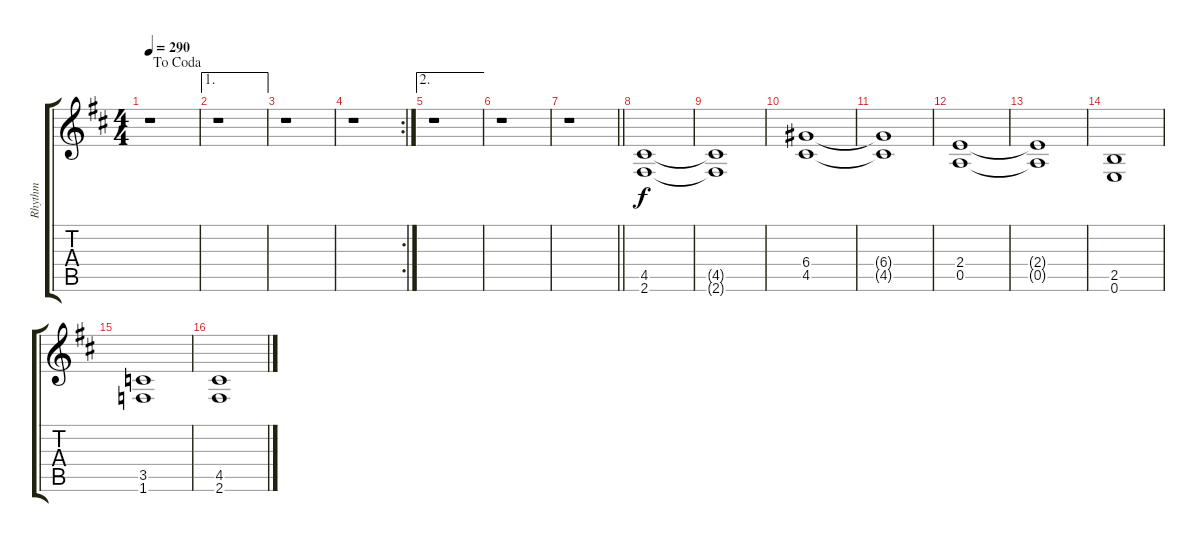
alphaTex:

\track ("Rhythm" "Rhythm") {instrument distortionguitar}
\staff {score tabs}
\tuning (E4 B3 G3 D3 A2 E2) {hide}
\ts (4 4)
\jump dacoda
\tempo 290
\clef g2
\ks d
r.1{dy f} |
\ae 1
r.1 |
r.1 |
\rc 2
r.1 |
\ae 2
r.1 |
r.1 |
\barLineRight lightlight
r.1 |
(4.5 2.6).1 |
(4.5{t} 2.6{t}).1 |
(6.4 4.5).1 |
(6.4{t} 4.5{t}).1 |
(2.4 0.5).1 |
(2.4{t} 0.5{t}).1 |
(2.5 0.6).1 |
(3.5 1.6).1 |
(4.5 2.6).1
